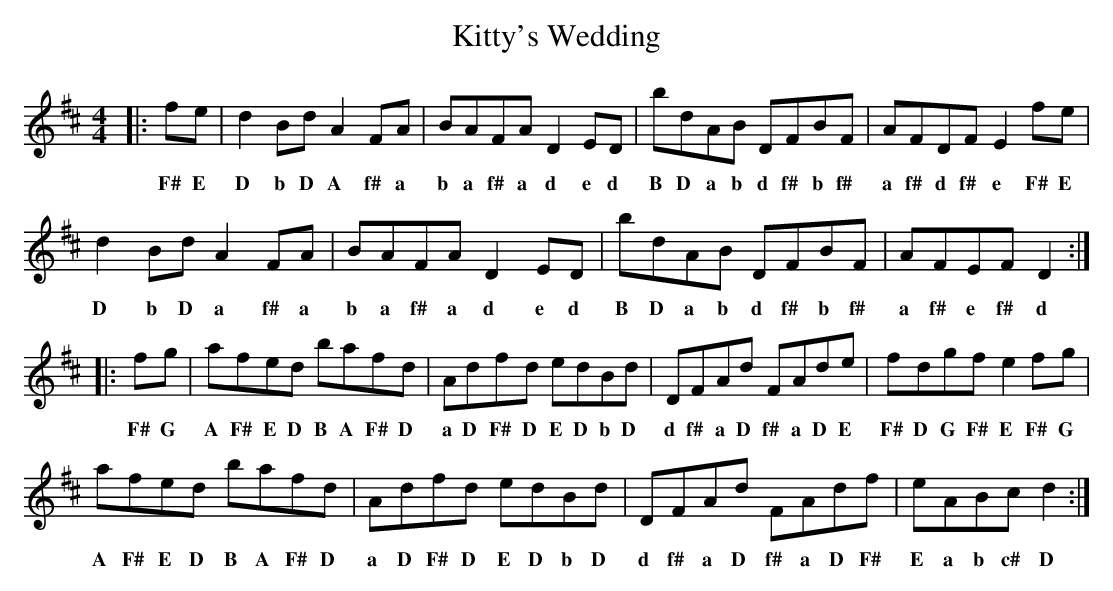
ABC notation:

X:1
T:Kitty's Wedding
M:4/4
L:1/8
K:D
|:fe|d2Bd A2FA|BAFA D2ED|bdAB DFBF|AFDF E2fe|
w:F# E D b D A f# a b a f# a d e d B D a b d f# b f# a f# d f# e F# E
d2Bd A2FA|BAFA D2ED|bdAB DFBF|AFEF D2:|
w:D b D a f# a b a f# a d e d B D a b d f# b f# a f# e f# d
|:fg|afed bafd|Adfd edBd|DFAd FAde|fdgf e2fg|
w:F# G A F# E D B A F# D a D F# D E D b D d f# a D f# a D E F# D G F# E F# G
afed bafd|Adfd edBd|DFAd FAdf|eABc d2:|
w:A F# E D B A F# D a D F# D E D b D d f# a D f# a D F# E a b c# D
